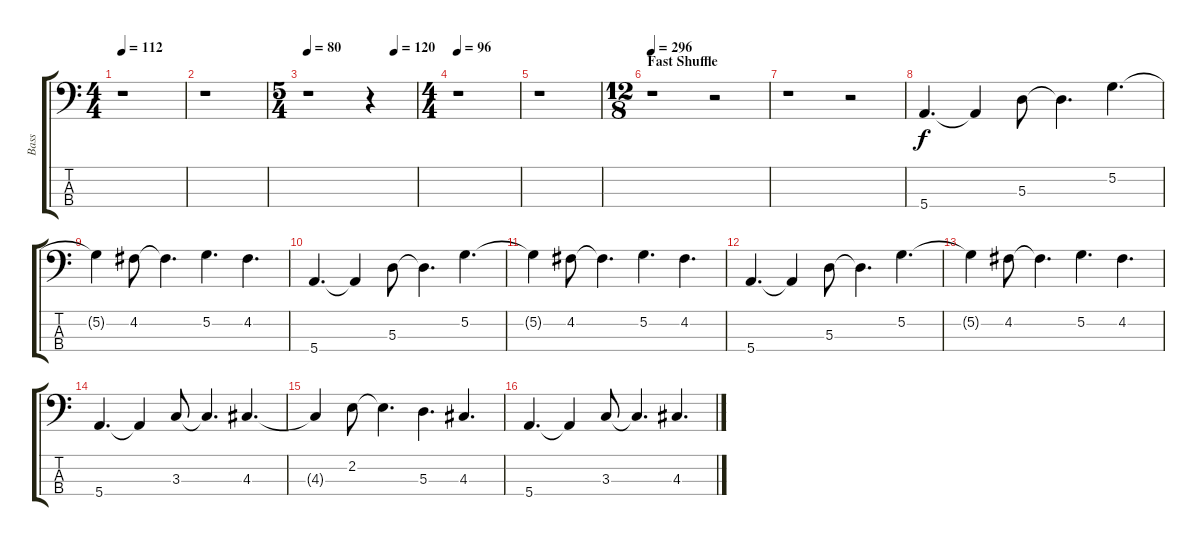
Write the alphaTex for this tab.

\track ("Bass" "Bass") {instrument electricbassfinger}
\staff {score tabs}
\tuning (G2 D2 A1 E1) {hide}
\ts (4 4)
\tempo 112
\clef f4
\ks c
r.1{dy ff} |
r.1 |
\ts (5 4)
\tempo 80
\tempo (120 0.8)
r.1 r.4 |
\ts (4 4)
\tempo 96
r.1 |
r.1 |
\ts (12 8)
\section ("" "Fast Shuffle")
\tempo 296
r.1 r.2 |
r.1 r.2 |
5.4.4{d dy f} 5.4{t}.4 5.3.8 5.3{t}.4{d} 5.2.4{d} |
5.2{t}.4 4.2.8 4.2{t}.4{d} 5.2.4{d} 4.2.4{d} |
5.4.4{d} 5.4{t}.4 5.3.8 5.3{t}.4{d} 5.2.4{d} |
5.2{t}.4 4.2.8 4.2{t}.4{d} 5.2.4{d} 4.2.4{d} |
5.4.4{d} 5.4{t}.4 5.3.8 5.3{t}.4{d} 5.2.4{d} |
5.2{t}.4 4.2.8 4.2{t}.4{d} 5.2.4{d} 4.2.4{d} |
5.4.4{d} 5.4{t}.4 3.3.8 3.3{t}.4{d} 4.3.4{d} |
4.3{t}.4 2.2.8 2.2{t}.4{d} 5.3.4{d} 4.3.4{d} |
5.4.4{d} 5.4{t}.4 3.3.8 3.3{t}.4{d} 4.3.4{d}
